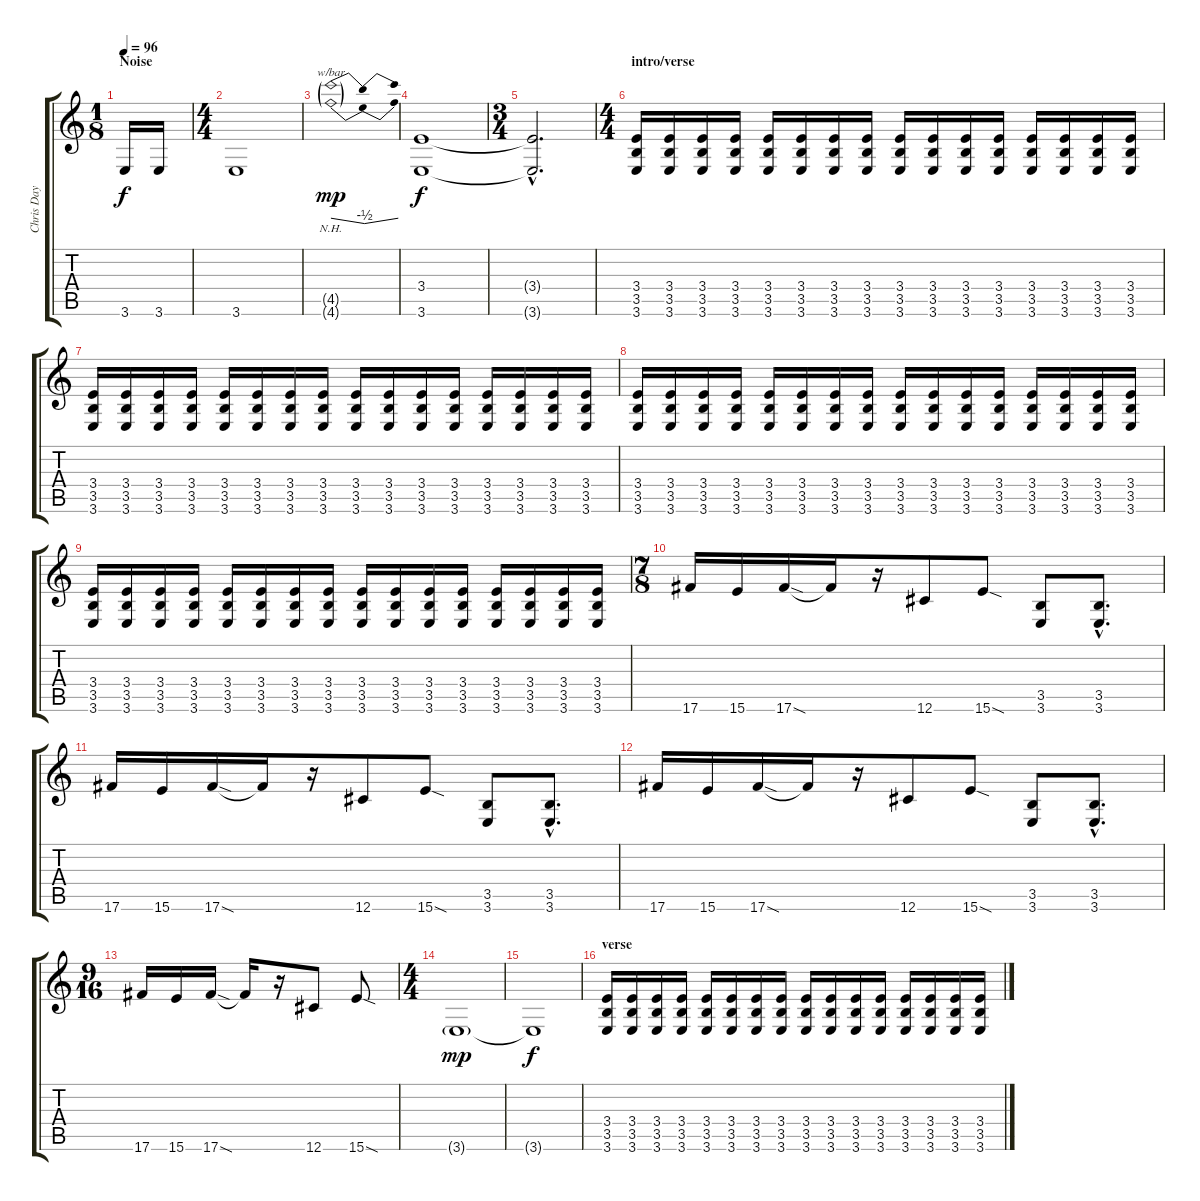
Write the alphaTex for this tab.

\track ("Chris Day" "Chris Day") {instrument distortionguitar}
\staff {score tabs}
\tuning (Eb4 Bb3 Gb3 Db3 Ab2 Db2) {hide}
\ts (1 8)
\section ("" "Noise")
\tempo 96
\clef g2
\ks c
3.6.16{dy f instrument distortionguitar} 3.6.16 |
\ts (4 4)
3.6.1 |
(4.5{nh g} 4.6{nh g}).1{tbe (dip default 0 0 30 -2 60 0) dy mp} |
(3.4 3.6).1{dy f} |
\ts (3 4)
(3.4{hac t} 3.6{hac t}).2{d} |
\ts (4 4)
\section ("" "intro/verse")
(3.4 3.5 3.6).16 (3.4 3.5 3.6).16 (3.4 3.5 3.6).16 (3.4 3.5 3.6).16 (3.4 3.5 3.6).16 (3.4 3.5 3.6).16 (3.4 3.5 3.6).16 (3.4 3.5 3.6).16 (3.4 3.5 3.6).16 (3.4 3.5 3.6).16 (3.4 3.5 3.6).16 (3.4 3.5 3.6).16 (3.4 3.5 3.6).16 (3.4 3.5 3.6).16 (3.4 3.5 3.6).16 (3.4 3.5 3.6).16 |
(3.4 3.5 3.6).16 (3.4 3.5 3.6).16 (3.4 3.5 3.6).16 (3.4 3.5 3.6).16 (3.4 3.5 3.6).16 (3.4 3.5 3.6).16 (3.4 3.5 3.6).16 (3.4 3.5 3.6).16 (3.4 3.5 3.6).16 (3.4 3.5 3.6).16 (3.4 3.5 3.6).16 (3.4 3.5 3.6).16 (3.4 3.5 3.6).16 (3.4 3.5 3.6).16 (3.4 3.5 3.6).16 (3.4 3.5 3.6).16 |
(3.4 3.5 3.6).16 (3.4 3.5 3.6).16 (3.4 3.5 3.6).16 (3.4 3.5 3.6).16 (3.4 3.5 3.6).16 (3.4 3.5 3.6).16 (3.4 3.5 3.6).16 (3.4 3.5 3.6).16 (3.4 3.5 3.6).16 (3.4 3.5 3.6).16 (3.4 3.5 3.6).16 (3.4 3.5 3.6).16 (3.4 3.5 3.6).16 (3.4 3.5 3.6).16 (3.4 3.5 3.6).16 (3.4 3.5 3.6).16 |
(3.4 3.5 3.6).16 (3.4 3.5 3.6).16 (3.4 3.5 3.6).16 (3.4 3.5 3.6).16 (3.4 3.5 3.6).16 (3.4 3.5 3.6).16 (3.4 3.5 3.6).16 (3.4 3.5 3.6).16 (3.4 3.5 3.6).16 (3.4 3.5 3.6).16 (3.4 3.5 3.6).16 (3.4 3.5 3.6).16 (3.4 3.5 3.6).16 (3.4 3.5 3.6).16 (3.4 3.5 3.6).16 (3.4 3.5 3.6).16 |
\ts (7 8)
17.6.16 15.6.16 17.6{sod}.16 17.6{t}.16 r.16 12.6.8 15.6{sod}.8 (3.5 3.6).8 (3.5{hac} 3.6{hac}).8{d} |
17.6.16 15.6.16 17.6{sod}.16 17.6{t}.16 r.16 12.6.8 15.6{sod}.8 (3.5 3.6).8 (3.5{hac} 3.6{hac}).8{d} |
17.6.16 15.6.16 17.6{sod}.16 17.6{t}.16 r.16 12.6.8 15.6{sod}.8 (3.5 3.6).8 (3.5{hac} 3.6{hac}).8{d} |
\ts (9 16)
17.6.16 15.6.16 17.6{sod}.16 17.6{t}.16 r.16 12.6.8 15.6{sod}.8 |
\ts (4 4)
3.6{g}.1{dy mp} |
3.6{t}.1{dy f} |
\section ("" "verse")
(3.4 3.5 3.6).16 (3.4 3.5 3.6).16 (3.4 3.5 3.6).16 (3.4 3.5 3.6).16 (3.4 3.5 3.6).16 (3.4 3.5 3.6).16 (3.4 3.5 3.6).16 (3.4 3.5 3.6).16 (3.4 3.5 3.6).16 (3.4 3.5 3.6).16 (3.4 3.5 3.6).16 (3.4 3.5 3.6).16 (3.4 3.5 3.6).16 (3.4 3.5 3.6).16 (3.4 3.5 3.6).16 (3.4 3.5 3.6).16
